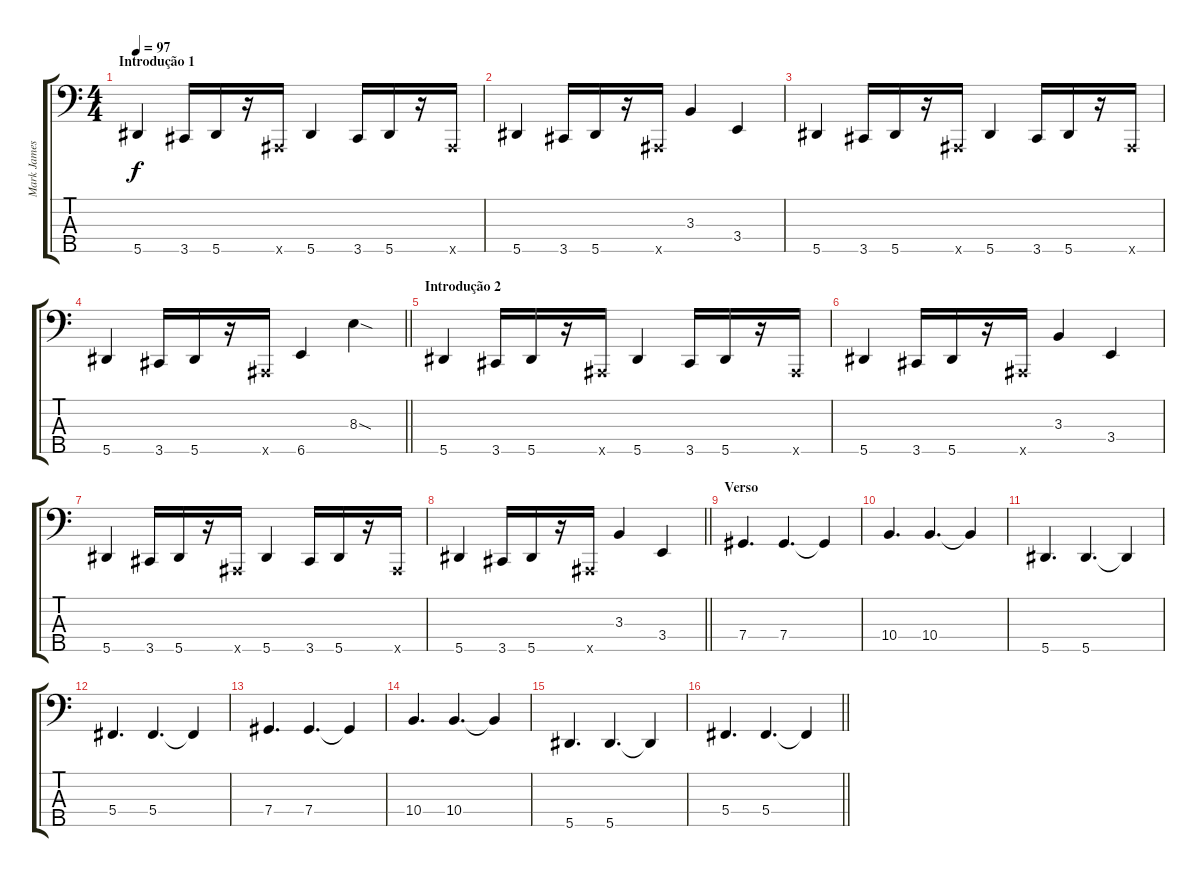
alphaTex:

\track ("Mark James" "Mark James") {instrument electricbassfinger}
\staff {score tabs}
\tuning (Gb2 Db2 Ab1 Db1 Bb0) {hide}
\ts (4 4)
\section ("" "Introdução 1")
\tempo 97
\clef f4
\ks c
5.5.4{dy f instrument electricbassfinger} 3.5.16 5.5.16 r.16 0.5{x}.16 5.5.4 3.5.16 5.5.16 r.16 0.5{x}.16 |
5.5.4 3.5.16 5.5.16 r.16 0.5{x}.16 3.3.4 3.4.4 |
5.5.4 3.5.16 5.5.16 r.16 0.5{x}.16 5.5.4 3.5.16 5.5.16 r.16 0.5{x}.16 |
\barLineRight lightlight
5.5.4 3.5.16 5.5.16 r.16 0.5{x}.16 6.5.4 8.3{sod}.4 |
\section ("" "Introdução 2")
5.5.4 3.5.16 5.5.16 r.16 0.5{x}.16 5.5.4 3.5.16 5.5.16 r.16 0.5{x}.16 |
5.5.4 3.5.16 5.5.16 r.16 0.5{x}.16 3.3.4 3.4.4 |
5.5.4 3.5.16 5.5.16 r.16 0.5{x}.16 5.5.4 3.5.16 5.5.16 r.16 0.5{x}.16 |
\barLineRight lightlight
5.5.4 3.5.16 5.5.16 r.16 0.5{x}.16 3.3.4 3.4.4 |
\section ("" "Verso")
7.4.4{d} 7.4.4{d} 7.4{t}.4 |
10.4.4{d} 10.4.4{d} 10.4{t}.4 |
5.5.4{d} 5.5.4{d} 5.5{t}.4 |
5.4.4{d} 5.4.4{d} 5.4{t}.4 |
7.4.4{d} 7.4.4{d} 7.4{t}.4 |
10.4.4{d} 10.4.4{d} 10.4{t}.4 |
5.5.4{d} 5.5.4{d} 5.5{t}.4 |
\barLineRight lightlight
5.4.4{d} 5.4.4{d} 5.4{t}.4
